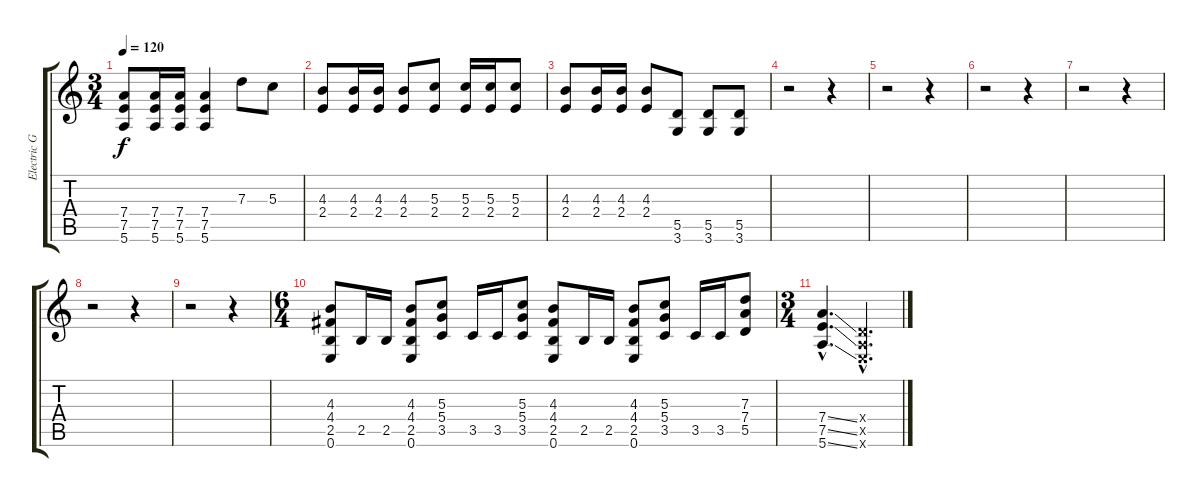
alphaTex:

\track ("Electric Guitar 2 (Disto)" "Electric G") {instrument distortionguitar}
\staff {score tabs}
\tuning (E4 B3 G3 D3 A2 E2) {hide}
\ts (3 4)
\tempo 120
\clef g2
\ks c
(7.4 7.5 5.6).8{dy f} (7.4 7.5 5.6).16 (7.4 7.5 5.6).16 (7.4 7.5 5.6).4 7.3.8 5.3.8 |
(4.3 2.4).8{volume 0} (4.3 2.4).16 (4.3 2.4).16 (4.3 2.4).8 (5.3 2.4).8 (5.3 2.4).16 (5.3 2.4).16 (5.3 2.4).8 |
(4.3 2.4).8 (4.3 2.4).16 (4.3 2.4).16 (4.3 2.4).8 (5.5 3.6).8 (5.5 3.6).8 (5.5 3.6).8 |
r.2 r.4 |
r.2 r.4 |
r.2 r.4 |
r.2 r.4 |
r.2 r.4 |
r.2 r.4 |
\ts (6 4)
(4.3 4.4 2.5 0.6).8 2.5.16 2.5.16 (4.3 4.4 2.5 0.6).8 (5.3 5.4 3.5).8 3.5.16 3.5.16 (5.3 5.4 3.5).8 (4.3 4.4 2.5 0.6).8 2.5.16 2.5.16 (4.3 4.4 2.5 0.6).8 (5.3 5.4 3.5).8 3.5.16 3.5.16 (7.3 7.4 5.5).8 |
\ts (3 4)
(7.4{ss hac} 7.5{ss hac} 5.6{ss hac}).4{d} (0.4{hac x} 0.5{hac x} 0.6{hac x}).4{d}
